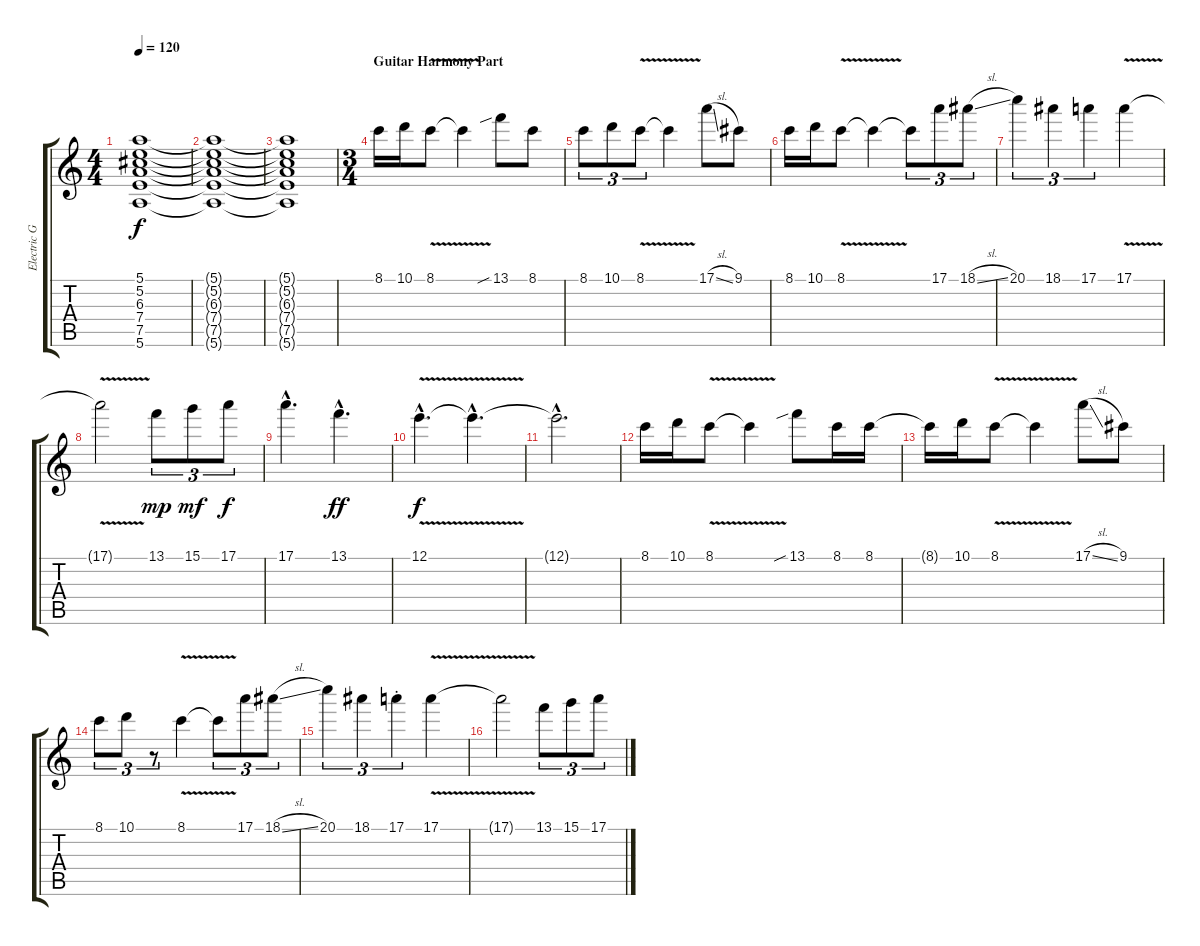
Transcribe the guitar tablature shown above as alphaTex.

\track ("Electric Guitar (rhythm)" "Electric G") {instrument distortionguitar}
\staff {score tabs}
\tuning (E4 B3 G3 D3 A2 E2) {hide}
\ts (4 4)
\tempo 120
\clef g2
\ks c
(5.1{t} 5.2{t} 6.3{t} 7.4{t} 7.5{t} 5.6{t}).1{dy f} |
(5.1{t} 5.2{t} 6.3{t} 7.4{t} 7.5{t} 5.6{t}).1 |
(5.1{t} 5.2{t} 6.3{t} 7.4{t} 7.5{t} 5.6{t}).1 |
\ts (3 4)
\section ("" "Guitar Harmony Part")
8.1.16{volume 11 balance 3 instrument overdrivenguitar} 10.1.16 8.1{v}.8 8.1{t}.4 13.1{sib}.8 8.1.8 |
8.1.8{tu (3 2)} 10.1.8{tu (3 2)} 8.1{v}.8{tu (3 2)} 8.1{t}.4 17.1{sl}.8 9.1.8 |
8.1.16 10.1.16 8.1{v}.8 8.1{t}.4 8.1{t}.8{tu (3 2)} 17.1.8{tu (3 2)} 18.1{sl}.8{tu (3 2)} |
20.1.4{tu (3 2)} 18.1.4{tu (3 2)} 17.1.4{tu (3 2)} 17.1{v}.4 |
17.1{t}.2 13.1.8{tu (3 2) dy mp} 15.1.8{tu (3 2) dy mf} 17.1.8{tu (3 2) dy f} |
17.1{hac}.4{d} 13.1{hac}.4{d dy ff} |
12.1{v hac}.4{d dy f} 12.1{hac t}.4{d} |
12.1{hac t}.2{d} |
8.1.16 10.1.16 8.1{v}.8 8.1{t}.4 13.1{sib}.8 8.1.16 8.1.16 |
8.1{t}.16 10.1.16 8.1{v}.8 8.1{t}.4 17.1{sl}.8 9.1.8 |
8.1.8{tu (3 2)} 10.1.8{tu (3 2)} r.8{tu (3 2)} 8.1{v}.4 8.1{t}.8{tu (3 2)} 17.1.8{tu (3 2)} 18.1{sl}.8{tu (3 2)} |
20.1.4{tu (3 2)} 18.1.4{tu (3 2)} 17.1{st}.4{tu (3 2)} 17.1{v}.4 |
17.1{t}.2 13.1.8{tu (3 2)} 15.1.8{tu (3 2)} 17.1.8{tu (3 2)}
